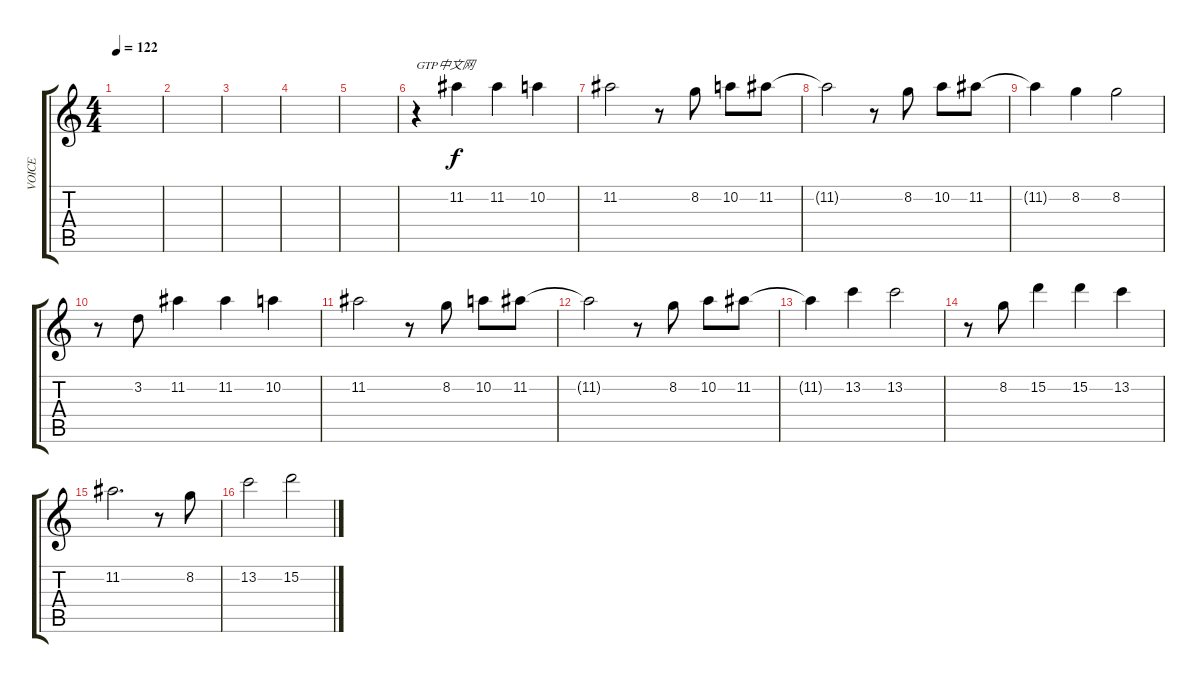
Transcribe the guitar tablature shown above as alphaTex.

\track ("VOICE" "VOICE") {instrument overdrivenguitar}
\staff {score tabs}
\tuning (E4 B3 G3 D3 A2 E2) {hide}
\ts (4 4)
\tempo 122
\clef g2
\ks c
|
|
|
|
|
r.4{txt "GTP中文网"} 11.2.4 11.2.4 10.2.4 |
11.2.2 r.8 8.2.8 10.2.8 11.2.8 |
11.2{t}.2 r.8 8.2.8 10.2.8 11.2.8 |
11.2{t}.4 8.2.4 8.2.2 |
r.8 3.2.8 11.2.4 11.2.4 10.2.4 |
11.2.2 r.8 8.2.8 10.2.8 11.2.8 |
11.2{t}.2 r.8 8.2.8 10.2.8 11.2.8 |
11.2{t}.4 13.2.4 13.2.2 |
r.8 8.2.8 15.2.4 15.2.4 13.2.4 |
11.2.2{d} r.8 8.2.8 |
13.2.2 15.2.2
